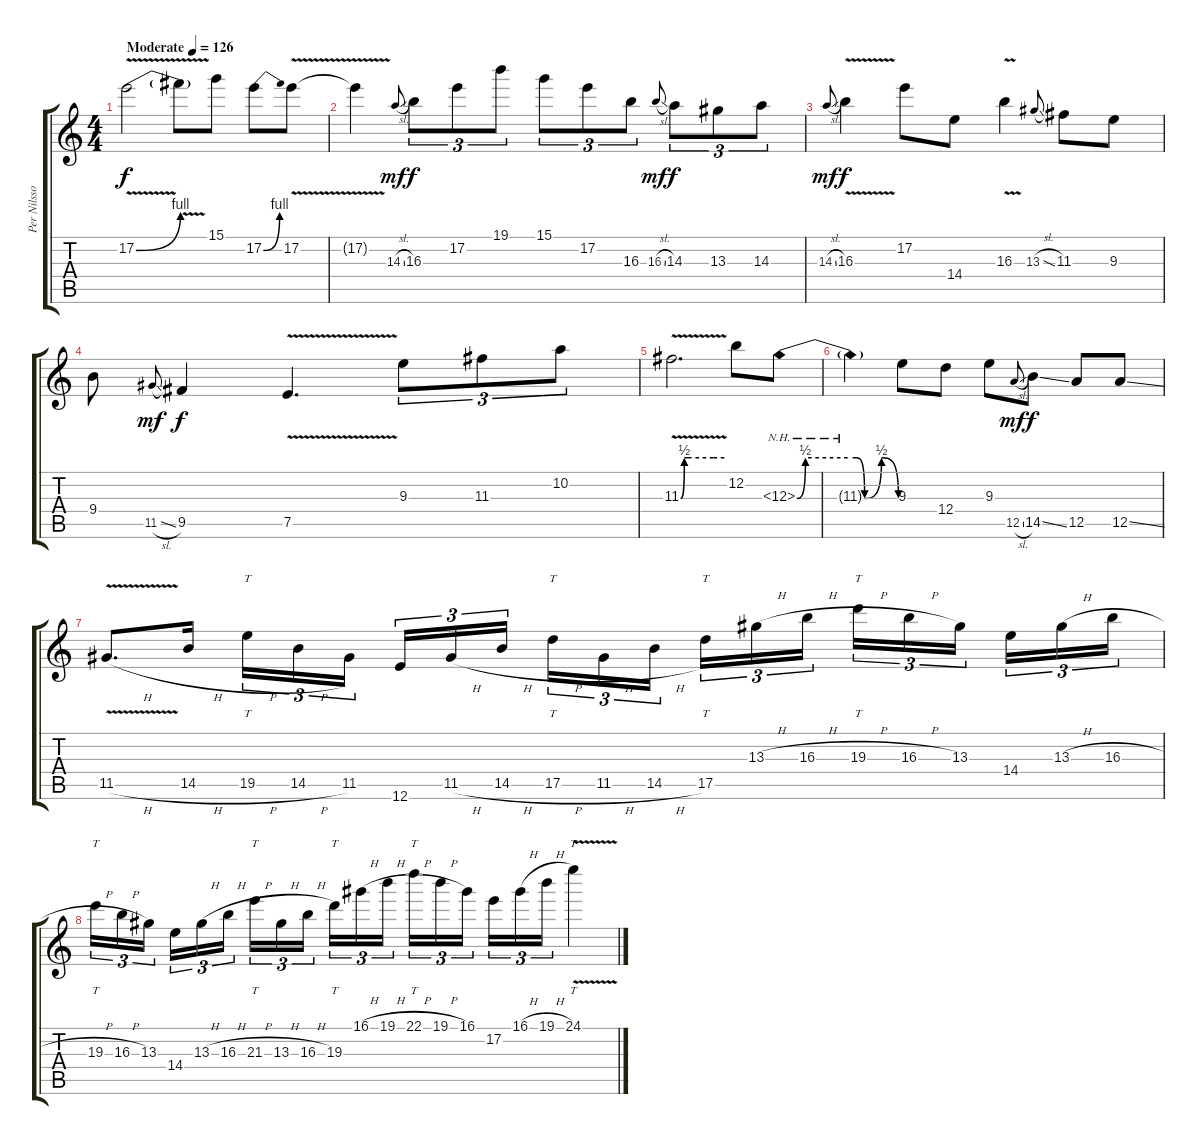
\track ("Per Nilsson" "Per Nilsso") {instrument distortionguitar}
\staff {score tabs}
\tuning (E4 B3 G3 D3 A2 E2) {hide}
\ts (4 4)
\tempo (126 "Moderate")
\clef g2
\ks c
17.2{be (bend 0 0 60 4) v}.2{dy f instrument distortionguitar} 17.2{v t}.8 15.1.8 17.2{be (bend 0 0 60 4)}.8 17.2{v}.8 |
17.2{v t}.4 14.3{sl}.8{gr onbeat dy mf} 16.3.8{tu (3 2) dy f} 17.2.8{tu (3 2)} 19.1.8{tu (3 2)} 15.1.8{tu (3 2)} 17.2.8{tu (3 2)} 16.3.8{tu (3 2)} 16.3{sl}.8{gr onbeat dy mf} 14.3.8{tu (3 2) dy f} 13.3.8{tu (3 2)} 14.3.8{tu (3 2)} |
14.3{sl}.8{gr onbeat dy mf} 16.3{v}.4{dy f} 17.2.8 14.4.8 16.3{v}.4 13.3{sl}.8{gr onbeat} 11.3.8 9.3.8 |
9.4.8 11.5{sl}.8{gr onbeat dy mf} 9.5.4{dy f} 7.5{v}.4{d} 9.3.8{tu (3 2)} 11.3.8{tu (3 2)} 10.2.8{tu (3 2)} |
11.3{be (custom 0 0 5 2 10 2 15 2 45 2 60 2) v}.2{d} 12.2.8 11.3{be (custom 0 0 5 2 30 2 35 2 40 0 50 2 60 0) nh}.8 |
11.3{nh t}.4 9.3.8 12.4.8 9.3.8 12.5{sl}.8{gr onbeat dy mf} 14.5{ss}.8{dy f} 12.5.8 12.5{ss}.8 |
11.5{v h}.8{d} 14.5{h}.16 19.5{h}.16{tt tu (3 2)} 14.5{h}.16{tu (3 2)} 11.5.16{tu (3 2)} 12.6.16{tu (3 2)} 11.5{h}.16{tu (3 2)} 14.5{h}.16{tu (3 2)} 17.5{h}.16{tt tu (3 2)} 11.5{h}.16{tu (3 2)} 14.5{h}.16{tu (3 2)} 17.5.16{tt tu (3 2)} 13.3{h}.16{tu (3 2)} 16.3{h}.16{tu (3 2)} 19.3{h}.16{tt tu (3 2)} 16.3{h}.16{tu (3 2)} 13.3.16{tu (3 2)} 14.4.16{tu (3 2)} 13.3{h}.16{tu (3 2)} 16.3{h}.16{tu (3 2)} |
19.3{h}.16{tt tu (3 2)} 16.3{h}.16{tu (3 2)} 13.3.16{tu (3 2)} 14.4.16{tu (3 2)} 13.3{h}.16{tu (3 2)} 16.3{h}.16{tu (3 2)} 21.3{h}.16{tt tu (3 2)} 13.3{h}.16{tu (3 2)} 16.3{h}.16{tu (3 2)} 19.3.16{tt tu (3 2)} 16.1{h}.16{tu (3 2)} 19.1{h}.16{tu (3 2)} 22.1{h}.16{tt tu (3 2)} 19.1{h}.16{tu (3 2)} 16.1.16{tu (3 2)} 17.2.16{tu (3 2)} 16.1{h}.16{tu (3 2)} 19.1{h}.16{tu (3 2)} 24.1{v}.4{tt}
